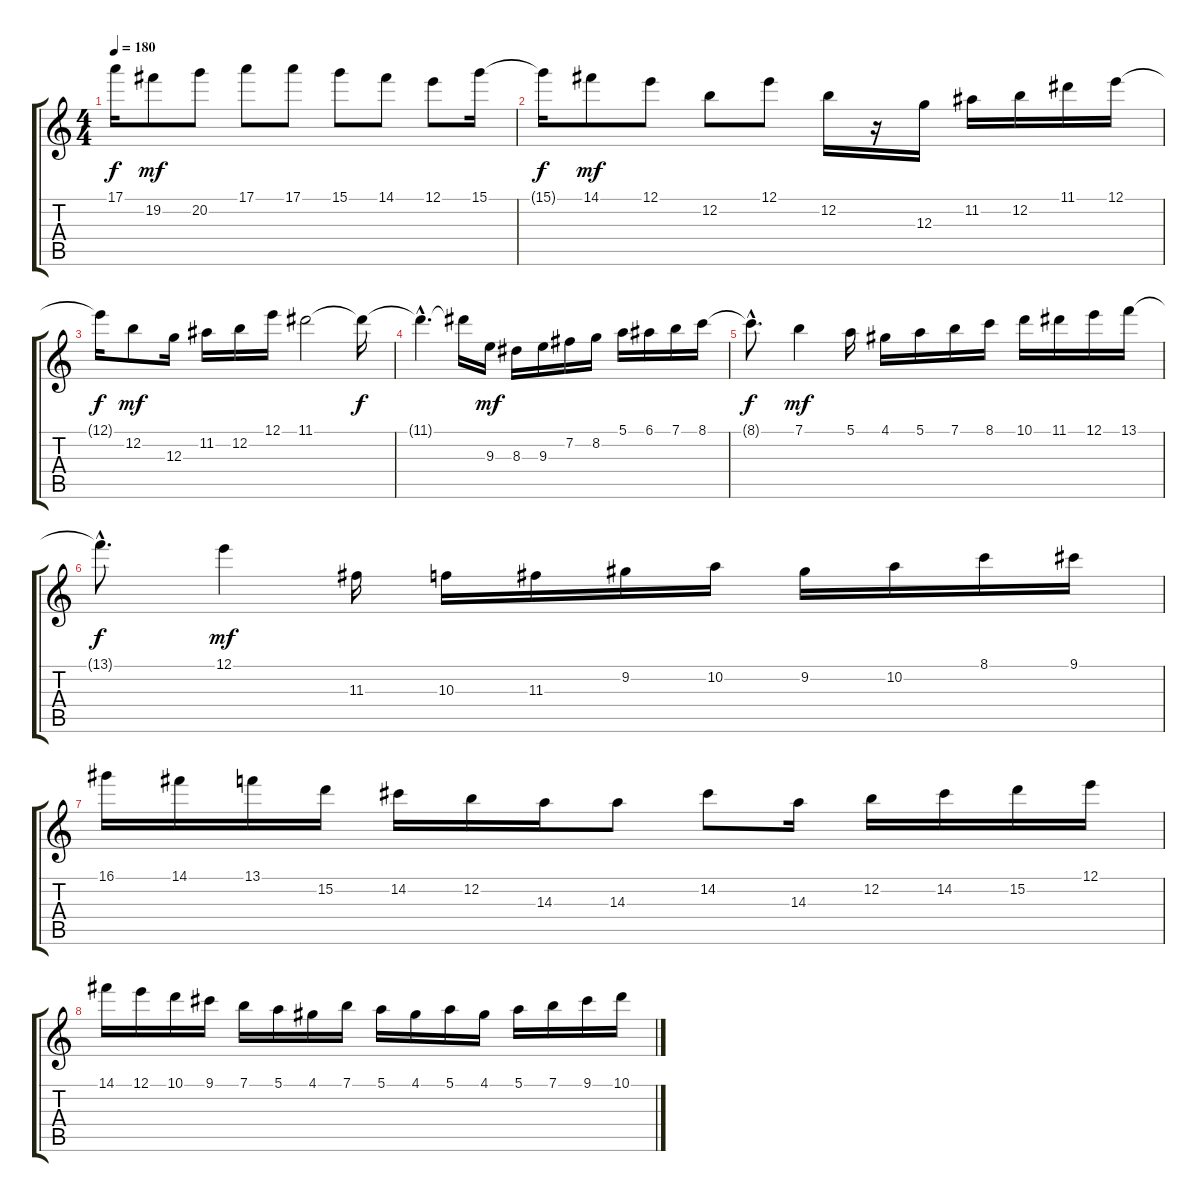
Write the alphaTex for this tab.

\track "" {instrument overdrivenguitar}
\staff {score tabs}
\tuning (E4 B3 G3 D3 A2 E2) {hide}
\ts (4 4)
\tempo 180
\clef g2
\ks c
17.1{t}.16{dy f} 19.2.8{dy mf} 20.2.8 17.1.8 17.1.8 15.1.8 14.1.8 12.1.8 15.1.16 |
15.1{t}.16{dy f} 14.1.8{dy mf} 12.1.8 12.2.8 12.1.8 12.2.16 r.16 12.3.16 11.2.16 12.2.16 11.1.16 12.1.16 |
12.1{t}.16{dy f} 12.2.8{dy mf} 12.3.16 11.2.16 12.2.16 12.1.16 11.1.2 11.1{t}.16{dy f} |
11.1{hac t}.4{d} 11.1{t}.16 9.3.16{dy mf} 8.3.16 9.3.16 7.2.16 8.2.16 5.1.16 6.1.16 7.1.16 8.1.16 |
8.1{hac t}.8{d dy f} 7.1.4{dy mf} 5.1.16 4.1.16 5.1.16 7.1.16 8.1.16 10.1.16 11.1.16 12.1.16 13.1.16 |
13.1{hac t}.8{d dy f} 12.1.4{dy mf} 11.3.16 10.3.16 11.3.16 9.2.16 10.2.16 9.2.16 10.2.16 8.1.16 9.1.16 |
16.1.16 14.1.16 13.1.16 15.2.16 14.2.16 12.2.16 14.3.16 14.3.8 14.2.8 14.3.16 12.2.16 14.2.16 15.2.16 12.1.16 |
14.1.16 12.1.16 10.1.16 9.1.16 7.1.16 5.1.16 4.1.16 7.1.16 5.1.16 4.1.16 5.1.16 4.1.16 5.1.16 7.1.16 9.1.16 10.1.16
